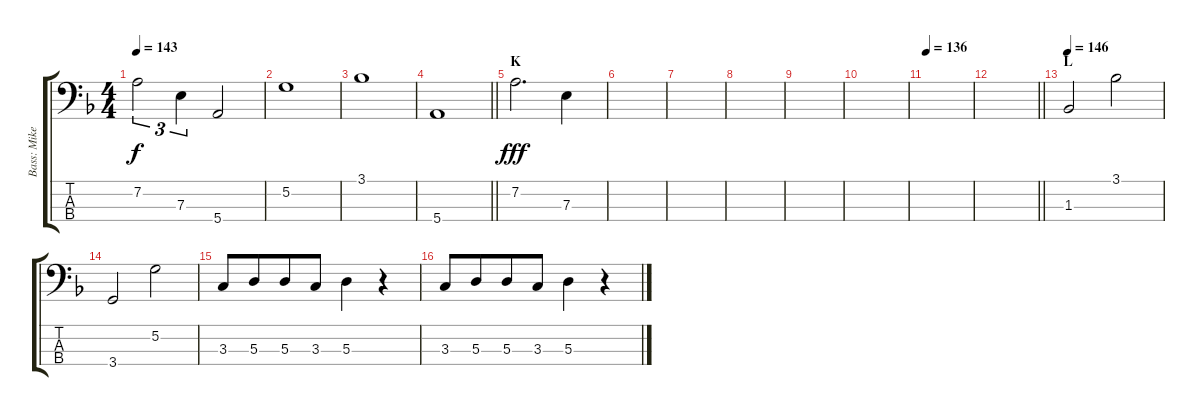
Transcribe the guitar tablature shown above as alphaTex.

\track ("Bass: Mike" "Bass: Mike") {instrument electricbassfinger}
\staff {score tabs}
\tuning (G2 D2 A1 E1) {hide}
\ts (4 4)
\tempo 143
\clef f4
\ks f
7.2.2{tu (3 2) dy f} 7.3.4{tu (3 2)} 5.4.2 |
5.2.1 |
3.1.1 |
\barLineRight lightlight
5.4.1 |
\section ("" "K")
7.2.2{d dy fff} 7.3.4 |
|
|
|
|
|
\tempo 136
|
\barLineRight lightlight
|
\section ("" "L")
\tempo 146
1.3.2 3.1.2 |
3.4.2 5.2.2 |
3.3.8 5.3.8{beam merge} 5.3.8 3.3.8 5.3.4 r.4 |
3.3.8 5.3.8{beam merge} 5.3.8 3.3.8 5.3.4 r.4
